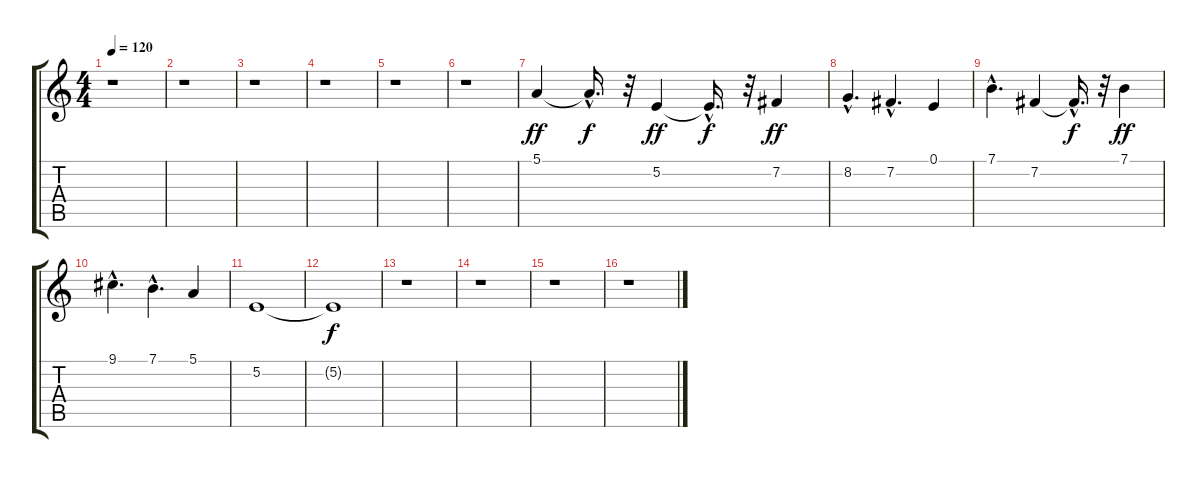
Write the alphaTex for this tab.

\track "" {instrument synthstrings1}
\staff {score tabs}
\tuning (E4 B3 G3 D3 A2 E2) {hide}
\ts (4 4)
\tempo 120
\clef g2
\ks c
r.1{dy f} |
r.1 |
r.1 |
r.1 |
r.1 |
r.1 |
5.1.4{dy ff} 5.1{hac t}.16{d dy f} r.32 5.2.4{dy ff} 5.2{hac t}.16{d dy f} r.32 7.2.4{dy ff} |
8.2{hac}.4{d} 7.2{hac}.4{d} 0.1.4 |
7.1{hac}.4{d} 7.2.4 7.2{hac t}.16{d dy f} r.32 7.1.4{dy ff} |
9.1{hac}.4{d} 7.1{hac}.4{d} 5.1.4 |
5.2.1 |
5.2{t}.1{dy f} |
r.1 |
r.1 |
r.1 |
r.1
